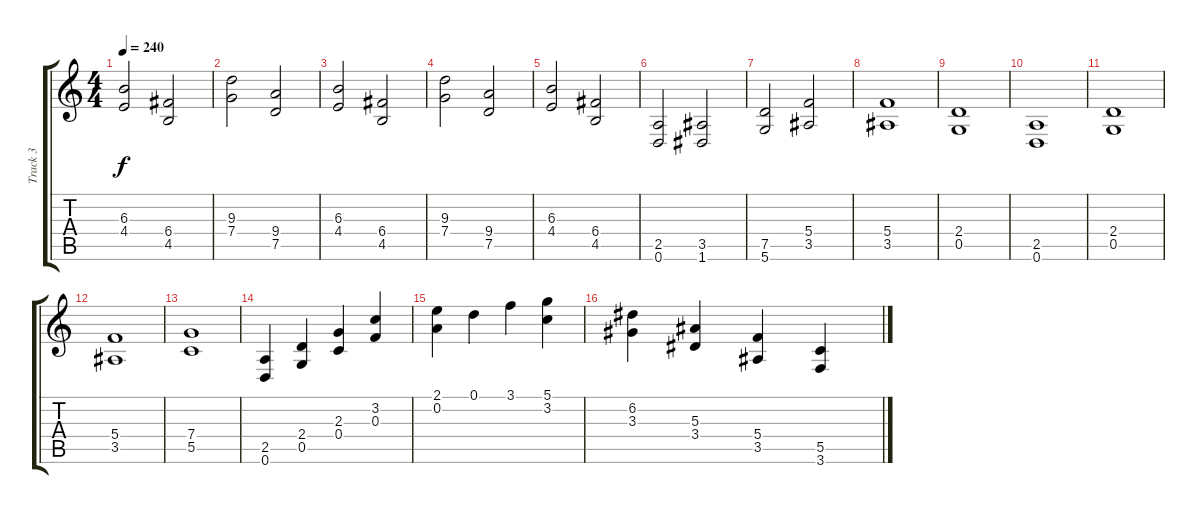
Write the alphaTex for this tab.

\track ("Track 3" "Track 3") {instrument distortionguitar}
\staff {score tabs}
\tuning (D4 A3 F3 C3 G2 D2) {hide}
\ts (4 4)
\tempo 240
\clef g2
\ks c
(6.3 4.4).2{dy f} (6.4 4.5).2 |
(9.3 7.4).2 (9.4 7.5).2 |
(6.3 4.4).2 (6.4 4.5).2 |
(9.3 7.4).2 (9.4 7.5).2 |
(6.3 4.4).2 (6.4 4.5).2 |
(2.5 0.6).2 (3.5 1.6).2 |
(7.5 5.6).2 (5.4 3.5).2 |
(5.4 3.5).1 |
(2.4 0.5).1 |
(2.5 0.6).1 |
(2.4 0.5).1 |
(5.4 3.5).1 |
(7.4 5.5).1 |
(2.5 0.6).4 (2.4 0.5).4 (2.3 0.4).4 (3.2 0.3).4 |
(2.1 0.2).4 0.1.4 3.1.4 (5.1 3.2).4 |
(6.2 3.3).4 (5.3 3.4).4 (5.4 3.5).4 (5.5 3.6).4
